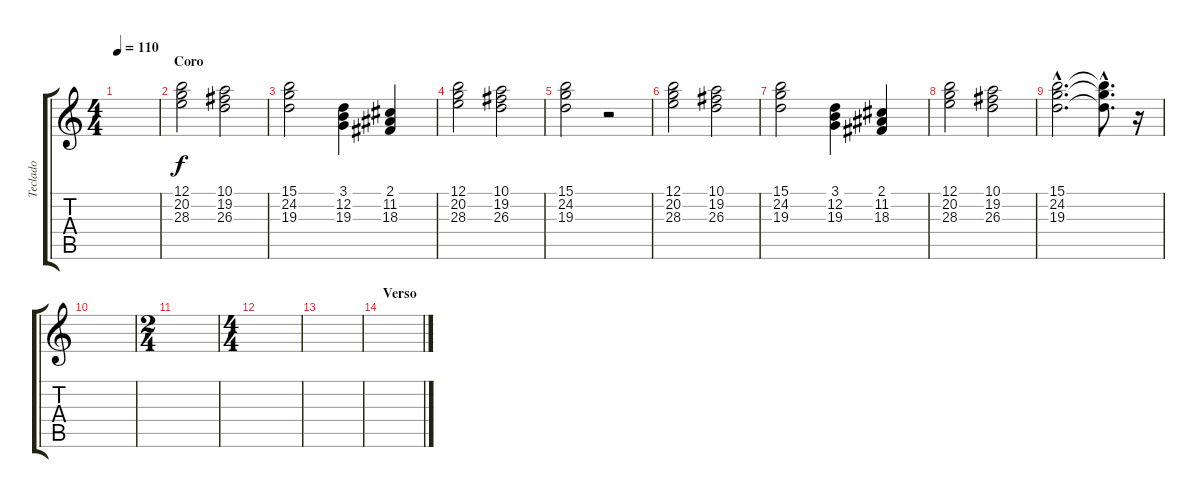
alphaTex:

\track ("Teclado" "Teclado") {instrument rockorgan}
\staff {score tabs}
\tuning (E4 B3 G3 D3 A2 E2) {hide}
\ts (4 4)
\tempo 110
\clef g2
\ks c
|
\section ("" "Coro")
(12.1 20.2 28.3).2{volume 8} (10.1 19.2 26.3).2 |
(15.1 24.2 19.3).2 (3.1 12.2 19.3).4 (2.1 11.2 18.3).4 |
(12.1 20.2 28.3).2 (10.1 19.2 26.3).2 |
(15.1 24.2 19.3).2 r.2 |
(12.1 20.2 28.3).2{volume 8} (10.1 19.2 26.3).2 |
(15.1 24.2 19.3).2 (3.1 12.2 19.3).4 (2.1 11.2 18.3).4 |
(12.1 20.2 28.3).2 (10.1 19.2 26.3).2 |
(15.1{hac} 24.2{hac} 19.3{hac}).2{d} (15.1{hac t} 24.2{hac t} 19.3{hac t}).8{d} r.16 |
\section ("" "")
|
\ts (2 4)
|
\ts (4 4)
|
|
\section ("" "Verso")
